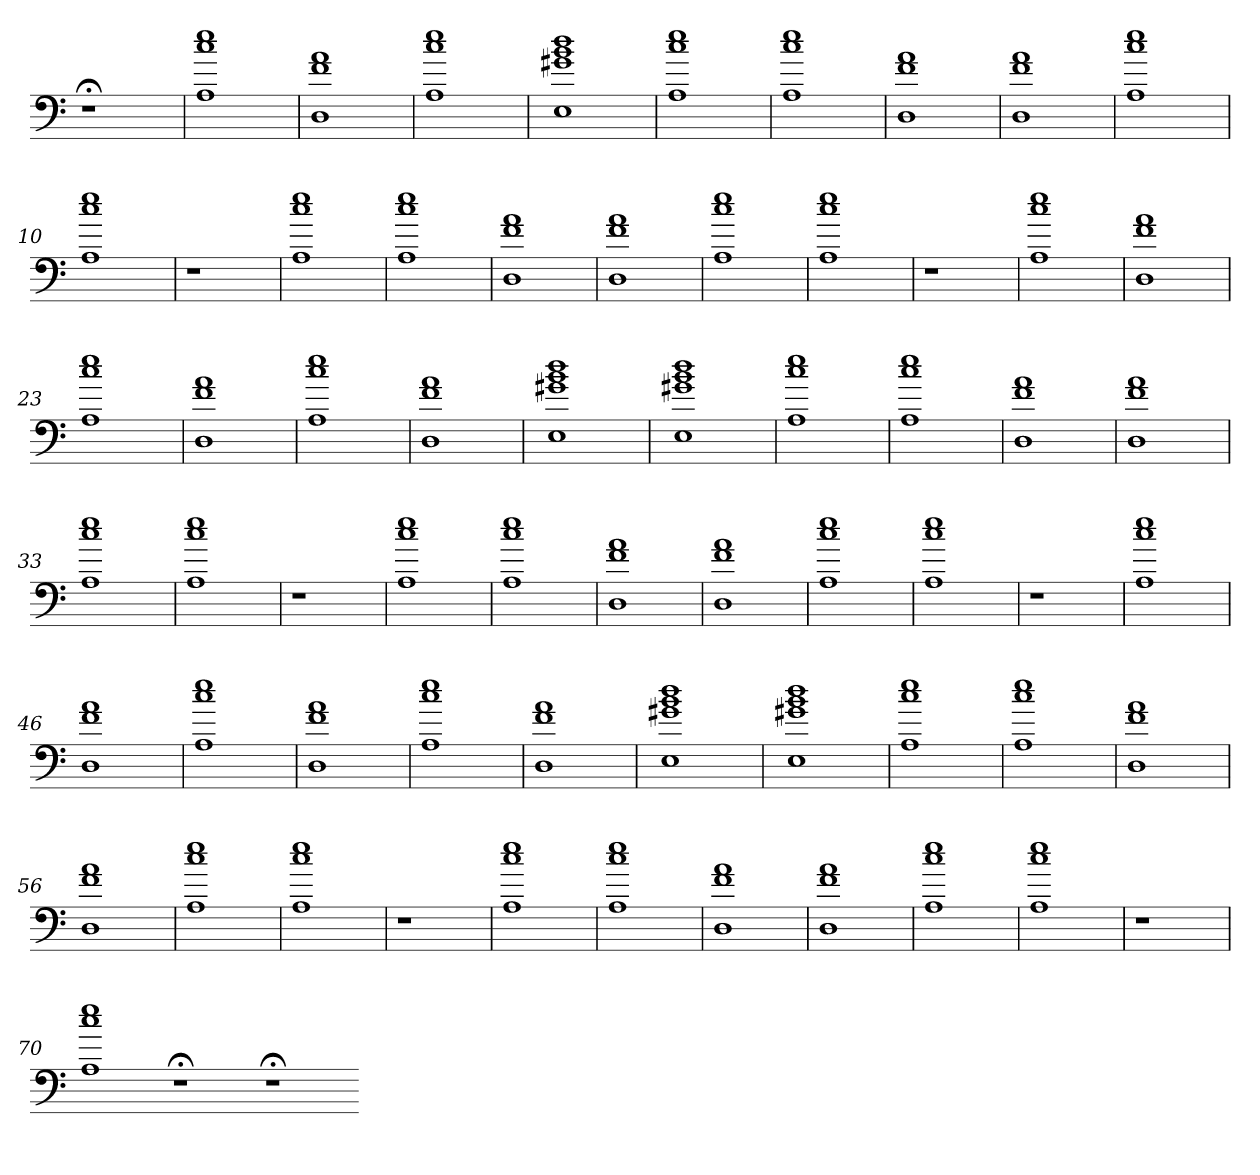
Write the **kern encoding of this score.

**kern
*part1
*staff1
=
1r;<
=1
1A 1cc 1ee
=2
1D 1f 1a
=3
1A 1cc 1ee
=4
1E 1g#X 1b 1dd
=5
1A 1cc 1ee
=6
1A 1cc 1ee
=7
1D 1f 1a
=8
1D 1f 1a
=9
1A 1cc 1ee
=10
1A 1cc 1ee
=11
1r
=12
1r
=13
1A 1cc 1ee
=14
1A 1cc 1ee
=15
1D 1f 1a
=16
1D 1f 1a
=17
1A 1cc 1ee
=18
1A 1cc 1ee
=19
1r
=20
1r
=21
1A 1cc 1ee
=22
1D 1f 1a
=23
1A 1cc 1ee
=24
1D 1f 1a
=25
1A 1cc 1ee
=26
1D 1f 1a
=27
1E 1g#X 1b 1dd
=28
1E 1g#X 1b 1dd
=29
1A 1cc 1ee
=30
1A 1cc 1ee
=31
1D 1f 1a
=32
1D 1f 1a
=33
1A 1cc 1ee
=34
1A 1cc 1ee
=35
1r
=36
1r
=37
1A 1cc 1ee
=38
1A 1cc 1ee
=39
1D 1f 1a
=40
1D 1f 1a
=41
1A 1cc 1ee
=42
1A 1cc 1ee
=43
1r
=44
1r
=45
1A 1cc 1ee
=46
1D 1f 1a
=47
1A 1cc 1ee
=48
1D 1f 1a
=49
1A 1cc 1ee
=50
1D 1f 1a
=51
1E 1g#X 1b 1dd
=52
1E 1g#X 1b 1dd
=53
1A 1cc 1ee
=54
1A 1cc 1ee
=55
1D 1f 1a
=56
1D 1f 1a
=57
1A 1cc 1ee
=58
1A 1cc 1ee
=59
1r
=60
1r
=61
1A 1cc 1ee
=62
1A 1cc 1ee
=63
1D 1f 1a
=64
1D 1f 1a
=65
1A 1cc 1ee
=66
1A 1cc 1ee
=67
1r
=68
1r
=69
1r
=70
1A 1cc 1ee
1r;<
1r;<
=-
*-
